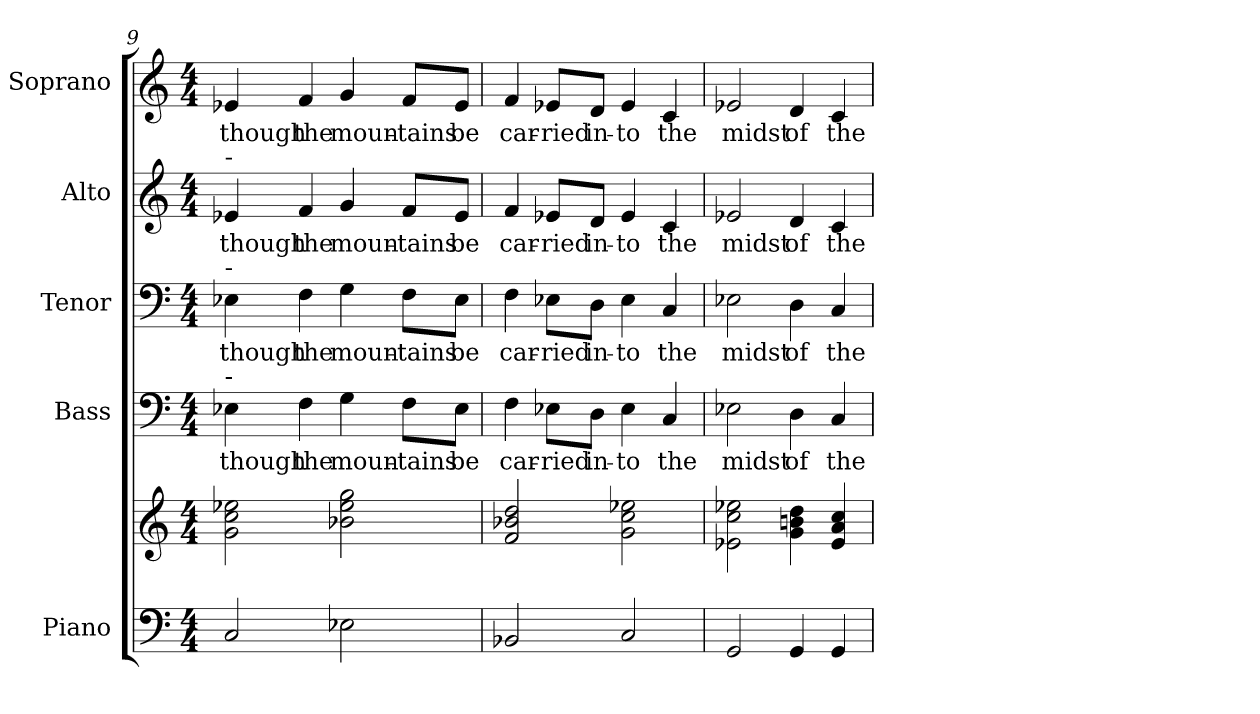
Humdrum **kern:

**kern	**kern	**kern	**text	**kern	**text	**kern	**text	**kern	**text
*part5	*part5	*part4	*part4	*part3	*part3	*part2	*part2	*part1	*part1
*staff6	*staff5	*staff4	*staff4	*staff3	*staff3	*staff2	*staff2	*staff1	*staff1
*I"Piano	*	*I"Bass	*	*I"Tenor	*	*I"Alto	*	*I"Soprano	*
*I'Pno.	*	*I'B.	*	*I'T.	*	*I'A.	*	*I'S.	*
*clefF4	*clefG2	*clefF4	*	*clefF4	*	*clefG2	*	*clefG2	*
*k[]	*k[]	*k[]	*	*k[]	*	*k[]	*	*k[]	*
*C:	*C:	*C:	*	*C:	*	*C:	*	*C:	*
*M4/4	*M4/4	*M4/4	*	*M4/4	*	*M4/4	*	*M4/4	*
=9	=9	=9	=9	=9	=9	=9	=9	=9	=9
!	!	!	!LO:LY:b:color=#000000	!	!	!	!	!	!
!	!	!	!	!	!LO:LY:b:color=#000000	!	!	!	!
!	!	!	!	!	!	!	!LO:LY:b:color=#000000	!	!
!	!	!	!	!	!	!LO:TX:a:t=-	!	!	!
!	!	!	!	!LO:TX:a:t=-	!	!	!	!	!
!	!	!LO:TX:a:t=-	!	!	!	!	!	!	!
!	!	!	!	!	!	!	!	!	!LO:LY:b:color=#000000
2Ci/	2gi\ 2cci 2ee-Xi	4E-Xi\	though	4E-Xi\	though	4e-Xi/	though	4e-Xi/	though
!	!	!	!LO:LY:b:color=#000000	!	!	!	!	!	!
!	!	!	!	!	!LO:LY:b:color=#000000	!	!	!	!
!	!	!	!	!	!	!	!LO:LY:b:color=#000000	!	!
!	!	!	!	!	!	!	!	!	!LO:LY:b:color=#000000
.	.	4Fi\	the	4Fi\	the	4fi/	the	4fi/	the
!	!	!	!LO:LY:b:color=#000000	!	!	!	!	!	!
!	!	!	!	!	!LO:LY:b:color=#000000	!	!	!	!
!	!	!	!	!	!	!	!LO:LY:b:color=#000000	!	!
!	!	!	!	!	!	!	!	!	!LO:LY:b:color=#000000
2E-Xi\	2b-Xi\ 2ee-i 2ggi	4Gi\	moun-	4Gi\	moun-	4gi/	moun-	4gi/	moun-
!	!	!	!LO:LY:b:color=#000000	!	!	!	!	!	!
!	!	!	!	!	!LO:LY:b:color=#000000	!	!	!	!
!	!	!	!	!	!	!	!LO:LY:b:color=#000000	!	!
!	!	!	!	!	!	!	!	!	!LO:LY:b:color=#000000
.	.	8Fi\L	-tains	8Fi\L	-tains	8fi/L	-tains	8fi/L	-tains
!	!	!	!LO:LY:b:color=#000000	!	!	!	!	!	!
!	!	!	!	!	!LO:LY:b:color=#000000	!	!	!	!
!	!	!	!	!	!	!	!LO:LY:b:color=#000000	!	!
!	!	!	!	!	!	!	!	!	!LO:LY:b:color=#000000
.	.	8E-i\J	be	8E-i\J	be	8e-i/J	be	8e-i/J	be
!!LO:PB:g=z
=10	=10	=10	=10	=10	=10	=10	=10	=10	=10
!	!	!	!LO:LY:b:color=#000000	!	!	!	!	!	!
!	!	!	!	!	!LO:LY:b:color=#000000	!	!	!	!
!	!	!	!	!	!	!	!LO:LY:b:color=#000000	!	!
!	!	!	!	!	!	!	!	!	!LO:LY:b:color=#000000
2BB-Xi/	2fi/ 2b-Xi 2ddi	4Fi\	car-	4Fi\	car-	4fi/	car-	4fi/	car-
!	!	!	!LO:LY:b:color=#000000	!	!	!	!	!	!
!	!	!	!	!	!LO:LY:b:color=#000000	!	!	!	!
!	!	!	!	!	!	!	!LO:LY:b:color=#000000	!	!
!	!	!	!	!	!	!	!	!	!LO:LY:b:color=#000000
.	.	8E-Xi\L	-ried	8E-Xi\L	-ried	8e-Xi/L	-ried	8e-Xi/L	-ried
!	!	!	!LO:LY:b:color=#000000	!	!	!	!	!	!
!	!	!	!	!	!LO:LY:b:color=#000000	!	!	!	!
!	!	!	!	!	!	!	!LO:LY:b:color=#000000	!	!
!	!	!	!	!	!	!	!	!	!LO:LY:b:color=#000000
.	.	8Di\J	in-	8Di\J	in-	8di/J	in-	8di/J	in-
!	!	!	!LO:LY:b:color=#000000	!	!	!	!	!	!
!	!	!	!	!	!LO:LY:b:color=#000000	!	!	!	!
!	!	!	!	!	!	!	!LO:LY:b:color=#000000	!	!
!	!	!	!	!	!	!	!	!	!LO:LY:b:color=#000000
2Ci/	2gi\ 2cci 2ee-Xi	4E-i\	-to	4E-i\	-to	4e-i/	-to	4e-i/	-to
!	!	!	!LO:LY:b:color=#000000	!	!	!	!	!	!
!	!	!	!	!	!LO:LY:b:color=#000000	!	!	!	!
!	!	!	!	!	!	!	!LO:LY:b:color=#000000	!	!
!	!	!	!	!	!	!	!	!	!LO:LY:b:color=#000000
.	.	4Ci/	the	4Ci/	the	4ci/	the	4ci/	the
=11	=11	=11	=11	=11	=11	=11	=11	=11	=11
!	!	!	!LO:LY:b:color=#000000	!	!	!	!	!	!
!	!	!	!	!	!LO:LY:b:color=#000000	!	!	!	!
!	!	!	!	!	!	!	!LO:LY:b:color=#000000	!	!
!	!	!	!	!	!	!	!	!	!LO:LY:b:color=#000000
2GGi/	2e-Xi\ 2cci 2ee-Xi	2E-Xi\	midst	2E-Xi\	midst	2e-Xi/	midst	2e-Xi/	midst
!	!	!	!LO:LY:b:color=#000000	!	!	!	!	!	!
!	!	!	!	!	!LO:LY:b:color=#000000	!	!	!	!
!	!	!	!	!	!	!	!LO:LY:b:color=#000000	!	!
!	!	!	!	!	!	!	!	!	!LO:LY:b:color=#000000
4GGi/	4gi\ 4bni 4ddi	4Di\	of	4Di\	of	4di/	of	4di/	of
!	!	!	!LO:LY:b:color=#000000	!	!	!	!	!	!
!	!	!	!	!	!LO:LY:b:color=#000000	!	!	!	!
!	!	!	!	!	!	!	!LO:LY:b:color=#000000	!	!
!	!	!	!	!	!	!	!	!	!LO:LY:b:color=#000000
4GGi/	4e-i/ 4ai 4cci	4Ci/	the	4Ci/	the	4ci/	the	4ci/	the
=	=	=	=	=	=	=	=	=	=
*-	*-	*-	*-	*-	*-	*-	*-	*-	*-
